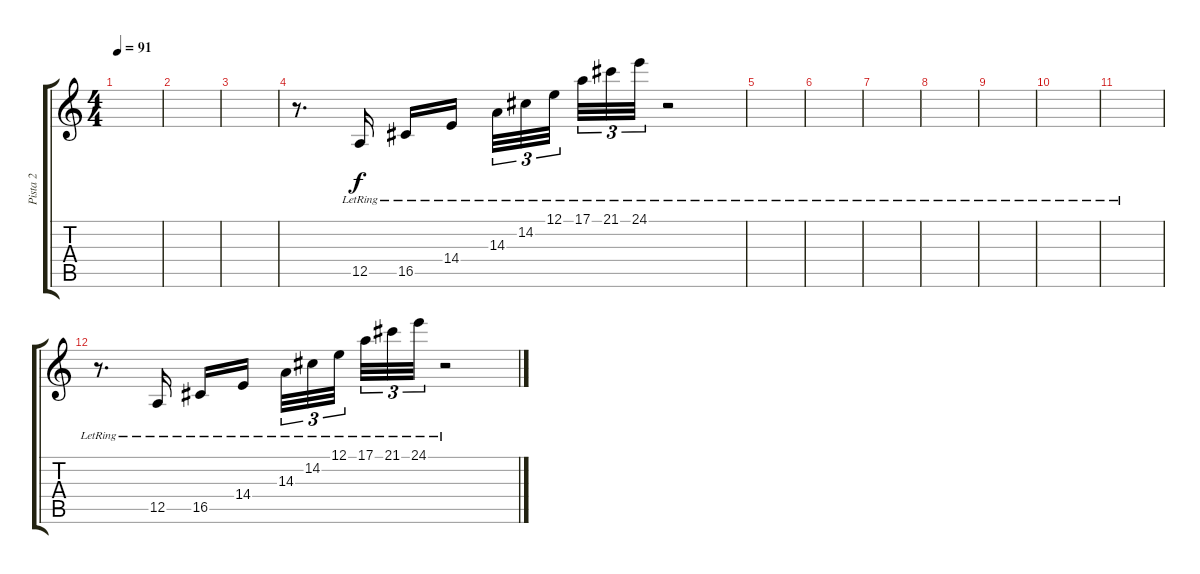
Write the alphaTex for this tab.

\track ("Pista 2" "Pista 2") {instrument orchestralharp}
\staff {score tabs}
\tuning (E4 B3 G3 D3 A2 E2) {hide}
\ts (4 4)
\tempo 91
\clef g2
\ks c
|
|
|
r.8{d} 12.5{lr}.16 16.5{lr}.16 14.4{lr}.16{beam splitsecondary} 14.3{lr}.32{tu (3 2)} 14.2{lr}.32{tu (3 2)} 12.1{lr}.32{tu (3 2) beam splitsecondary} 17.1{lr}.32{tu (3 2)} 21.1{lr}.32{tu (3 2)} 24.1{lr}.32{tu (3 2)} r.2 |
|
|
|
|
|
|
|
r.8{d} 12.5{lr}.16 16.5{lr}.16 14.4{lr}.16{beam splitsecondary} 14.3{lr}.32{tu (3 2)} 14.2{lr}.32{tu (3 2)} 12.1{lr}.32{tu (3 2) beam splitsecondary} 17.1{lr}.32{tu (3 2)} 21.1{lr}.32{tu (3 2)} 24.1{lr}.32{tu (3 2)} r.2
